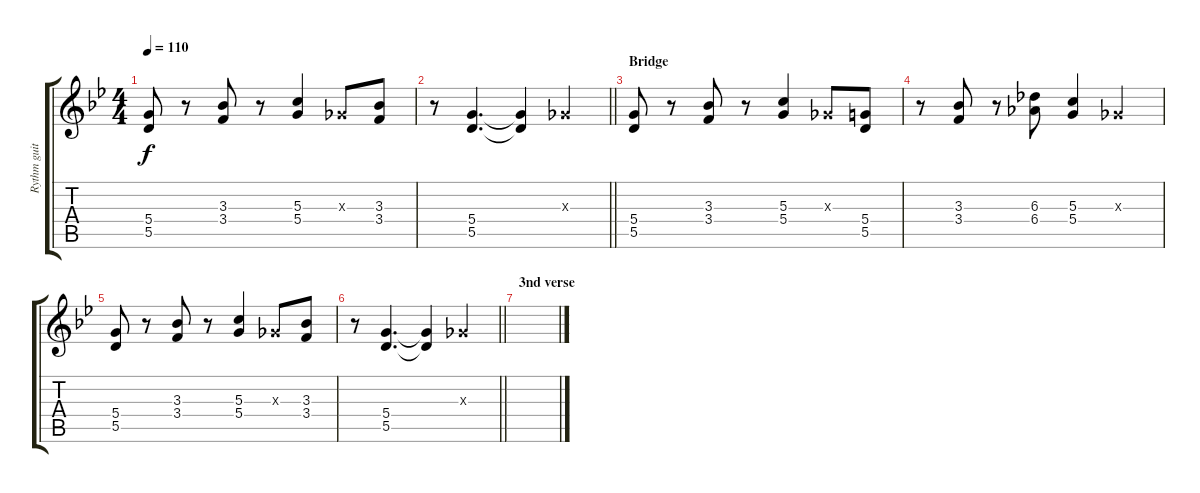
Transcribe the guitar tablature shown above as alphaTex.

\track ("Rythm guitar" "Rythm guit") {instrument overdrivenguitar}
\staff {score tabs}
\tuning (E4 B3 G3 D3 A2 E2) {hide}
\ts (4 4)
\tempo 110
\clef g2
\ks bb
(5.4 5.5).8{dy f} r.8 (3.3 3.4).8 r.8 (5.3 5.4).4 -1.3{x}.8 (3.3 3.4).8 |
\barLineRight lightlight
r.8 (5.4 5.5).4{d} (5.4{t} 5.5{t}).4 -1.3{x}.4 |
\section ("" "Bridge")
(5.4 5.5).8 r.8 (3.3 3.4).8 r.8 (5.3 5.4).4 -1.3{x}.8 (5.4 5.5).8 |
r.8 (3.3 3.4).8 r.8 (6.3 6.4).8 (5.3 5.4).4 -1.3{x}.4 |
(5.4 5.5).8 r.8 (3.3 3.4).8 r.8 (5.3 5.4).4 -1.3{x}.8 (3.3 3.4).8 |
\barLineRight lightlight
r.8 (5.4 5.5).4{d} (5.4{t} 5.5{t}).4 -1.3{x}.4 |
\section ("" "3nd verse")
